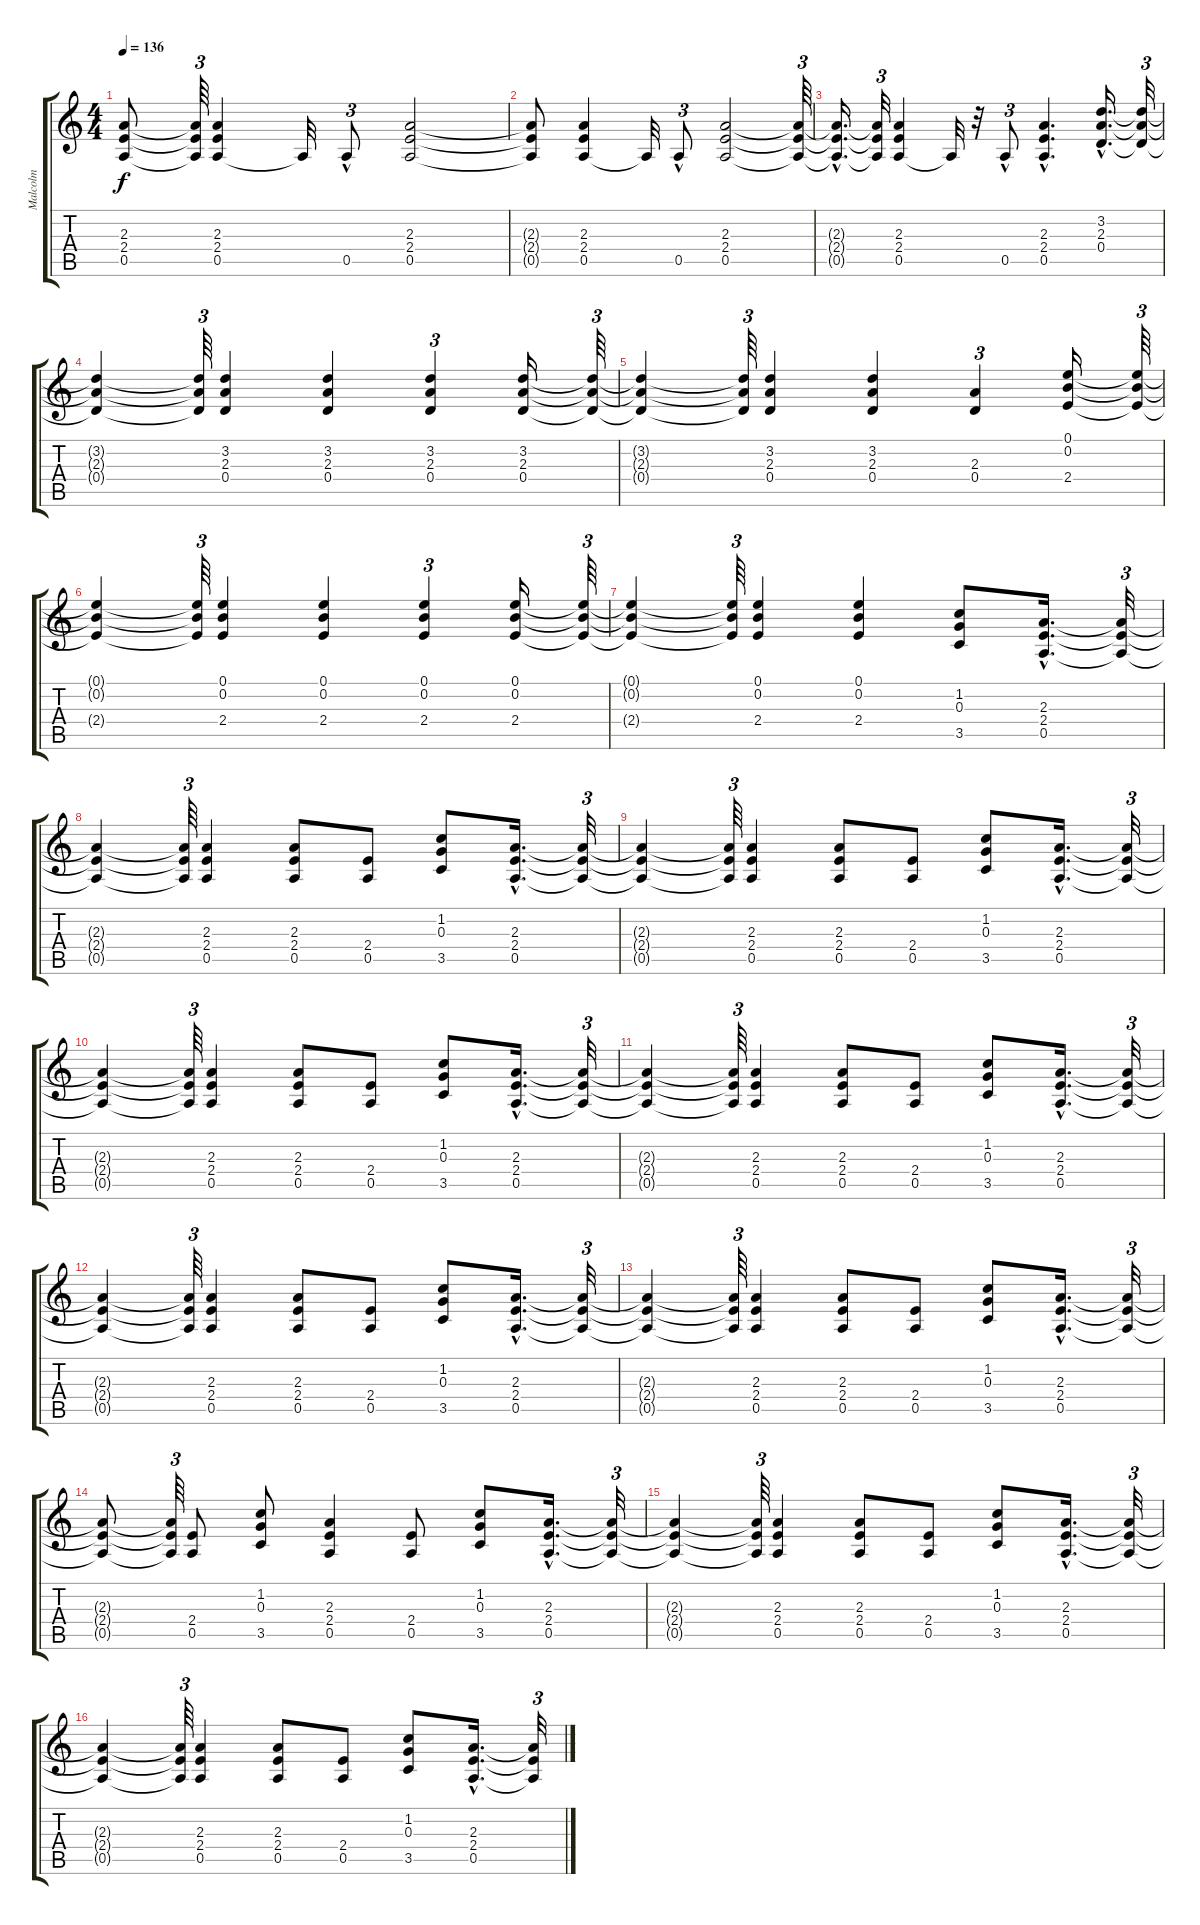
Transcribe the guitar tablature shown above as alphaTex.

\track ("Malcolm" "Malcolm") {instrument overdrivenguitar}
\staff {score tabs}
\tuning (E4 B3 G3 D3 A2 E2) {hide}
\ts (4 4)
\tempo 136
\clef g2
\ks c
(2.3{t} 2.4{t} 0.5{t}).8{dy f} (2.3{t} 2.4{t} 0.5{t}).64{tu (3 2)} (2.3 2.4 0.5).4 0.5{t}.32 0.5{hac}.8{tu (3 2)} (2.3 2.4 0.5).2 |
(2.3{t} 2.4{t} 0.5{t}).8 (2.3 2.4 0.5).4 0.5{t}.32 0.5{hac}.8{tu (3 2)} (2.3 2.4 0.5).2 (2.3{t} 2.4{t} 0.5{t}).64{tu (3 2)} |
(2.3{hac t} 2.4{hac t} 0.5{hac t}).16{d} (2.3{t} 2.4{t} 0.5{t}).32{tu (3 2)} (2.3 2.4 0.5).4 0.5{t}.32 r.32 0.5{hac}.8{tu (3 2)} (2.3{hac} 2.4{hac} 0.5{hac}).4{d} (3.2{hac} 2.3{hac} 0.4{hac}).16{d} (3.2{t} 2.3{t} 0.4{t}).32{tu (3 2)} |
(3.2{t} 2.3{t} 0.4{t}).4 (3.2{t} 2.3{t} 0.4{t}).64{tu (3 2)} (3.2 2.3 0.4).4 (3.2 2.3 0.4).4 (3.2 2.3 0.4).4{tu (3 2)} (3.2 2.3 0.4).16 (3.2{t} 2.3{t} 0.4{t}).64{tu (3 2)} |
(3.2{t} 2.3{t} 0.4{t}).4 (3.2{t} 2.3{t} 0.4{t}).64{tu (3 2)} (3.2 2.3 0.4).4 (3.2 2.3 0.4).4 (2.3 0.4).4{tu (3 2)} (0.1 0.2 2.4).16 (0.1{t} 0.2{t} 2.4{t}).64{tu (3 2)} |
(0.1{t} 0.2{t} 2.4{t}).4 (0.1{t} 0.2{t} 2.4{t}).64{tu (3 2)} (0.1 0.2 2.4).4 (0.1 0.2 2.4).4 (0.1 0.2 2.4).4{tu (3 2)} (0.1 0.2 2.4).16 (0.1{t} 0.2{t} 2.4{t}).64{tu (3 2)} |
(0.1{t} 0.2{t} 2.4{t}).4 (0.1{t} 0.2{t} 2.4{t}).64{tu (3 2)} (0.1 0.2 2.4).4 (0.1 0.2 2.4).4 (1.2 0.3 3.5).8 (2.3{hac} 2.4{hac} 0.5{hac}).16{d} (2.3{t} 2.4{t} 0.5{t}).32{tu (3 2)} |
(2.3{t} 2.4{t} 0.5{t}).4 (2.3{t} 2.4{t} 0.5{t}).64{tu (3 2)} (2.3 2.4 0.5).4 (2.3 2.4 0.5).8 (2.4 0.5).8 (1.2 0.3 3.5).8 (2.3{hac} 2.4{hac} 0.5{hac}).16{d} (2.3{t} 2.4{t} 0.5{t}).32{tu (3 2)} |
(2.3{t} 2.4{t} 0.5{t}).4 (2.3{t} 2.4{t} 0.5{t}).64{tu (3 2)} (2.3 2.4 0.5).4 (2.3 2.4 0.5).8 (2.4 0.5).8 (1.2 0.3 3.5).8 (2.3{hac} 2.4{hac} 0.5{hac}).16{d} (2.3{t} 2.4{t} 0.5{t}).32{tu (3 2)} |
(2.3{t} 2.4{t} 0.5{t}).4 (2.3{t} 2.4{t} 0.5{t}).64{tu (3 2)} (2.3 2.4 0.5).4 (2.3 2.4 0.5).8 (2.4 0.5).8 (1.2 0.3 3.5).8 (2.3{hac} 2.4{hac} 0.5{hac}).16{d} (2.3{t} 2.4{t} 0.5{t}).32{tu (3 2)} |
(2.3{t} 2.4{t} 0.5{t}).4 (2.3{t} 2.4{t} 0.5{t}).64{tu (3 2)} (2.3 2.4 0.5).4 (2.3 2.4 0.5).8 (2.4 0.5).8 (1.2 0.3 3.5).8 (2.3{hac} 2.4{hac} 0.5{hac}).16{d} (2.3{t} 2.4{t} 0.5{t}).32{tu (3 2)} |
(2.3{t} 2.4{t} 0.5{t}).4 (2.3{t} 2.4{t} 0.5{t}).64{tu (3 2)} (2.3 2.4 0.5).4 (2.3 2.4 0.5).8 (2.4 0.5).8 (1.2 0.3 3.5).8 (2.3{hac} 2.4{hac} 0.5{hac}).16{d} (2.3{t} 2.4{t} 0.5{t}).32{tu (3 2)} |
(2.3{t} 2.4{t} 0.5{t}).4 (2.3{t} 2.4{t} 0.5{t}).64{tu (3 2)} (2.3 2.4 0.5).4 (2.3 2.4 0.5).8 (2.4 0.5).8 (1.2 0.3 3.5).8 (2.3{hac} 2.4{hac} 0.5{hac}).16{d} (2.3{t} 2.4{t} 0.5{t}).32{tu (3 2)} |
(2.3{t} 2.4{t} 0.5{t}).8 (2.3{t} 2.4{t} 0.5{t}).64{tu (3 2)} (2.4 0.5).8 (1.2 0.3 3.5).8 (2.3 2.4 0.5).4 (2.4 0.5).8 (1.2 0.3 3.5).8 (2.3{hac} 2.4{hac} 0.5{hac}).16{d} (2.3{t} 2.4{t} 0.5{t}).32{tu (3 2)} |
(2.3{t} 2.4{t} 0.5{t}).4 (2.3{t} 2.4{t} 0.5{t}).64{tu (3 2)} (2.3 2.4 0.5).4 (2.3 2.4 0.5).8 (2.4 0.5).8 (1.2 0.3 3.5).8 (2.3{hac} 2.4{hac} 0.5{hac}).16{d} (2.3{t} 2.4{t} 0.5{t}).32{tu (3 2)} |
(2.3{t} 2.4{t} 0.5{t}).4 (2.3{t} 2.4{t} 0.5{t}).64{tu (3 2)} (2.3 2.4 0.5).4 (2.3 2.4 0.5).8 (2.4 0.5).8 (1.2 0.3 3.5).8 (2.3{hac} 2.4{hac} 0.5{hac}).16{d} (2.3{t} 2.4{t} 0.5{t}).32{tu (3 2)}
